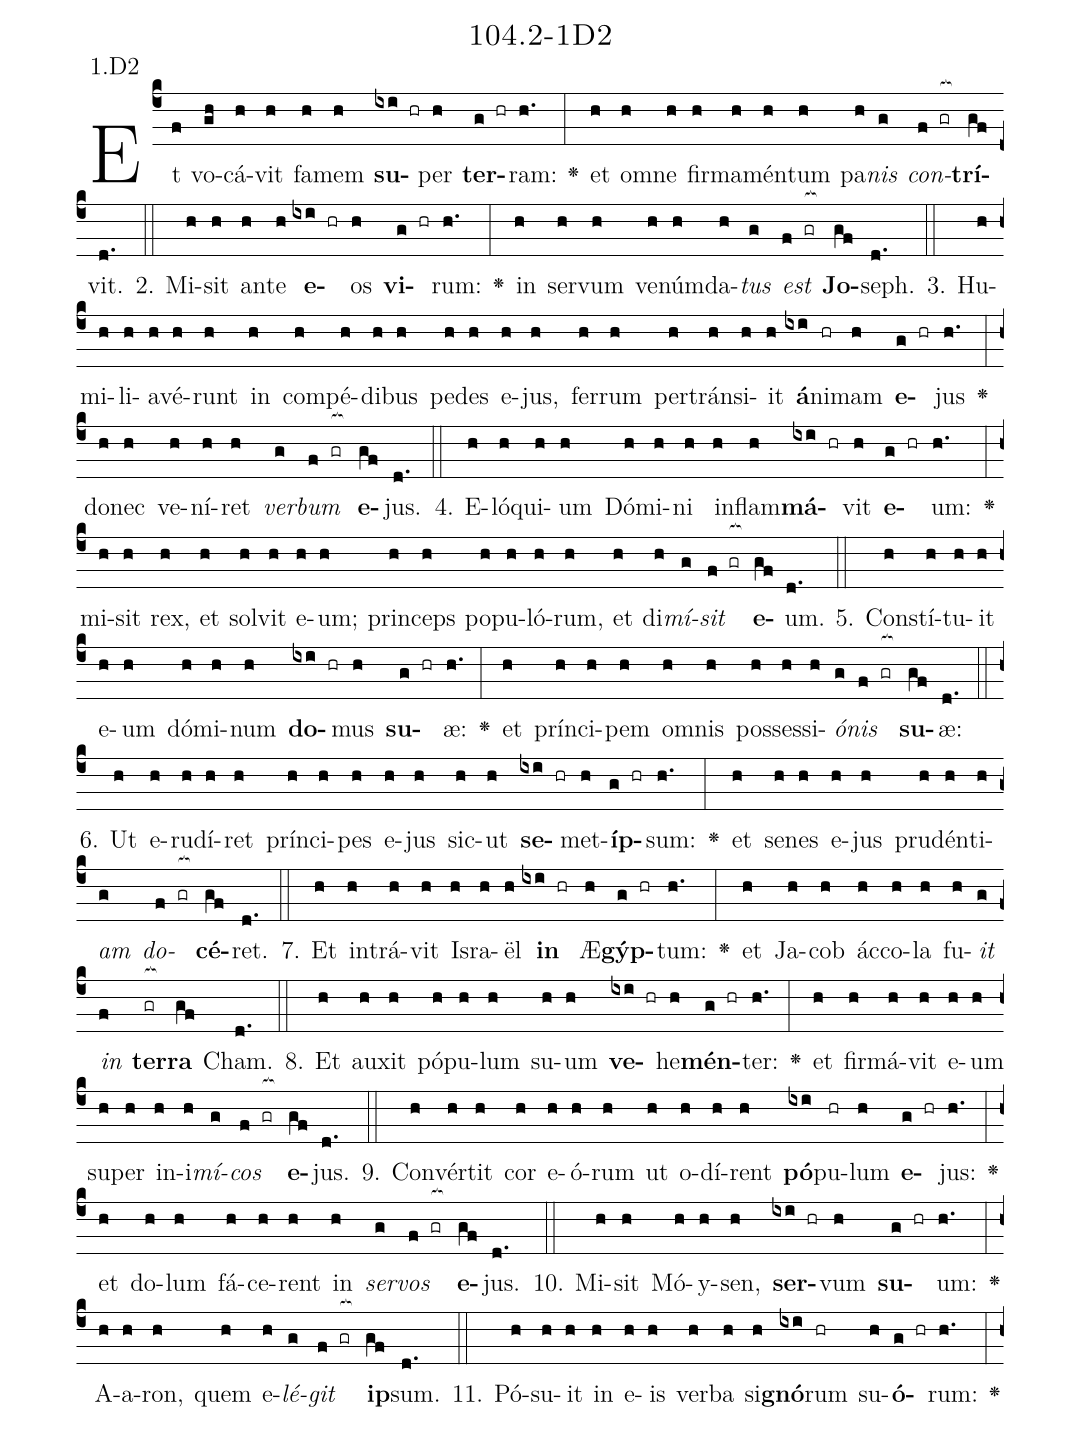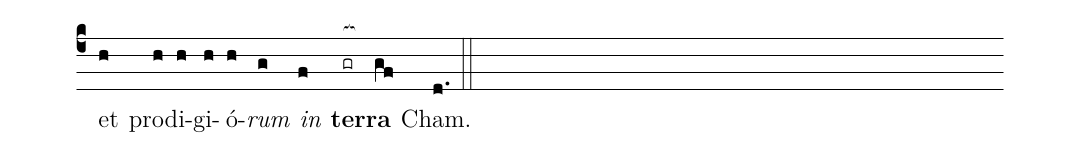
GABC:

name: 104.2-1D2;
annotation: 1.D2;
%%
(c4)Et(f) vo(gh)cá(h)vit(h) fa(h)mem(h) <b>su</b>(ixi hr)per(h) <b>ter</b>(g hr)ram:(h.) <v>\greheightstar</v>(:) et(h) om(h)ne(h) fir(h)ma(h)mén(h)tum(h) pa(h)<i>nis</i>(g) <i>con</i>(f gr[ocb:1{])<b>trí</b>(gf[ocb:0}])vit.(d.) (::)
2. Mi(h)sit(h) an(h)te(h) <b>e</b>(ixi hr)os(h) <b>vi</b>(g hr)rum:(h.) <v>\greheightstar</v>(:) in(h) ser(h)vum(h) ve(h)núm(h)da(h)<i>tus</i>(g) <i>est</i>(f gr[ocb:1{]) <b>Jo</b>(gf[ocb:0}])seph.(d.) (::)
3. Hu(h)mi(h)li(h)a(h)vé(h)runt(h) in(h) com(h)pé(h)di(h)bus(h) pe(h)des(h) e(h)jus,(h) fer(h)rum(h) per(h)tráns(h)i(h)it(h) <b>á</b>(ixi)ni(hr)mam(h) <b>e</b>(g hr)jus(h.) <v>\greheightstar</v>(:) do(h)nec(h) ve(h)ní(h)ret(h) <i>ver</i>(g)<i>bum</i>(f gr[ocb:1{]) <b>e</b>(gf[ocb:0}])jus.(d.) (::)
4. E(h)ló(h)qui(h)um(h) Dó(h)mi(h)ni(h) in(h)flam(h)<b>má</b>(ixi hr)vit(h) <b>e</b>(g hr)um:(h.) <v>\greheightstar</v>(:) mi(h)sit(h) rex,(h) et(h) sol(h)vit(h) e(h)um;(h) prin(h)ceps(h) po(h)pu(h)ló(h)rum,(h) et(h) di(h)<i>mí</i>(g)<i>sit</i>(f gr[ocb:1{]) <b>e</b>(gf[ocb:0}])um.(d.) (::)
5. Con(h)stí(h)tu(h)it(h) e(h)um(h) dó(h)mi(h)num(h) <b>do</b>(ixi hr)mus(h) <b>su</b>(g hr)æ:(h.) <v>\greheightstar</v>(:) et(h) prín(h)ci(h)pem(h) om(h)nis(h) pos(h)ses(h)si(h)<i>ó</i>(g)<i>nis</i>(f gr[ocb:1{]) <b>su</b>(gf[ocb:0}])æ:(d.) (::)
6. Ut(h) e(h)ru(h)dí(h)ret(h) prín(h)ci(h)pes(h) e(h)jus(h) sic(h)ut(h) <b>se</b>(ixi hr)met(h)<b>íp</b>(g hr)sum:(h.) <v>\greheightstar</v>(:) et(h) se(h)nes(h) e(h)jus(h) pru(h)dén(h)ti(h)<i>am</i>(g) <i>do</i>(f gr[ocb:1{])<b>cé</b>(gf[ocb:0}])ret.(d.) (::)
7. Et(h) in(h)trá(h)vit(h) Is(h)ra(h)ël(h) <b>in</b>(ixi hr) Æ(h)<b>gýp</b>(g hr)tum:(h.) <v>\greheightstar</v>(:) et(h) Ja(h)cob(h) ác(h)co(h)la(h) fu(h)<i>it</i>(g) <i>in</i>(f) <b>ter</b>(gr[ocb:1{])<b>ra</b>(gf[ocb:0}]) Cham.(d.) (::)
8. Et(h) au(h)xit(h) pó(h)pu(h)lum(h) su(h)um(h) <b>ve</b>(ixi hr)he(h)<b>mén</b>(g hr)ter:(h.) <v>\greheightstar</v>(:) et(h) fir(h)má(h)vit(h) e(h)um(h) su(h)per(h) in(h)i(h)<i>mí</i>(g)<i>cos</i>(f gr[ocb:1{]) <b>e</b>(gf[ocb:0}])jus.(d.) (::)
9. Con(h)vér(h)tit(h) cor(h) e(h)ó(h)rum(h) ut(h) o(h)dí(h)rent(h) <b>pó</b>(ixi)pu(hr)lum(h) <b>e</b>(g hr)jus:(h.) <v>\greheightstar</v>(:) et(h) do(h)lum(h) fá(h)ce(h)rent(h) in(h) <i>ser</i>(g)<i>vos</i>(f gr[ocb:1{]) <b>e</b>(gf[ocb:0}])jus.(d.) (::)
10. Mi(h)sit(h) Mó(h)y(h)sen,(h) <b>ser</b>(ixi hr)vum(h) <b>su</b>(g hr)um:(h.) <v>\greheightstar</v>(:) A(h)a(h)ron,(h) quem(h) e(h)<i>lé</i>(g)<i>git</i>(f gr[ocb:1{]) <b>ip</b>(gf[ocb:0}])sum.(d.) (::)
11. Pó(h)su(h)it(h) in(h) e(h)is(h) ver(h)ba(h) si(h)<b>gnó</b>(ixi)rum(hr) su(h)<b>ó</b>(g hr)rum:(h.) <v>\greheightstar</v>(:) et(h) prod(h)i(h)gi(h)ó(h)<i>rum</i>(g) <i>in</i>(f) <b>ter</b>(gr[ocb:1{])<b>ra</b>(gf[ocb:0}]) Cham.(d.) (::)
